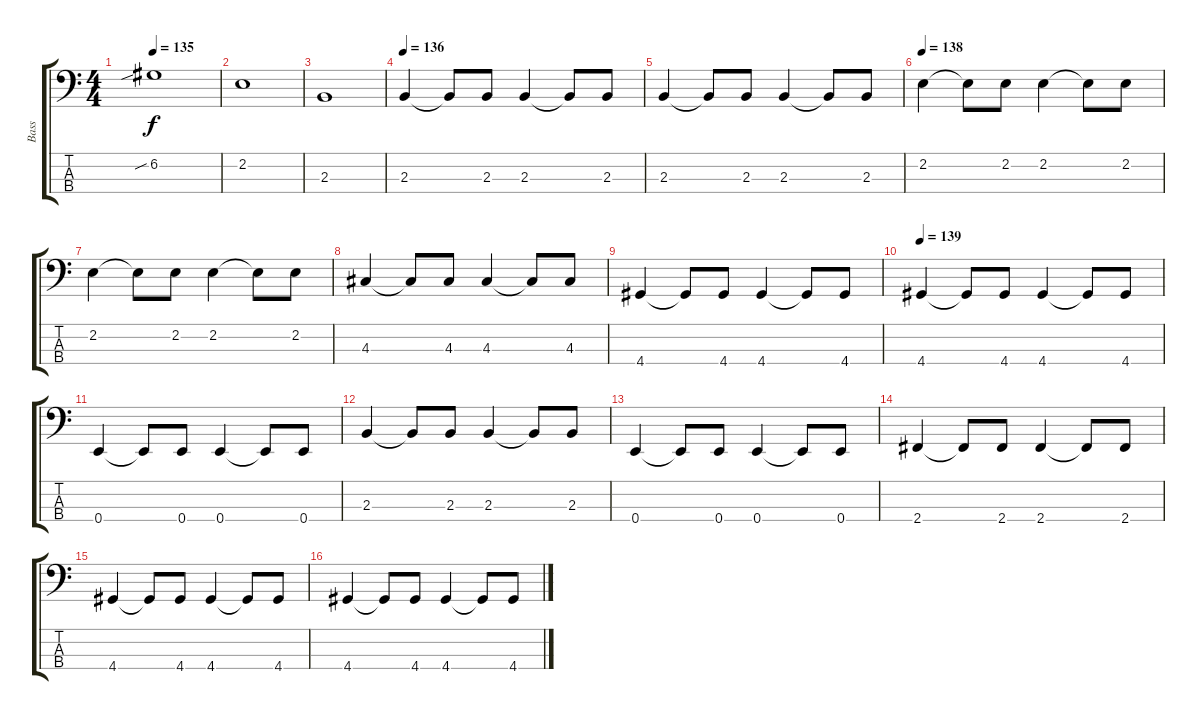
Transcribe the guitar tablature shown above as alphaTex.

\track ("Bass" "Bass") {instrument electricbassfinger}
\staff {score tabs}
\tuning (G2 D2 A1 E1) {hide}
\ts (4 4)
\tempo 135
\clef f4
\ks c
6.2{sib}.1{dy f} |
2.2.1 |
2.3.1 |
\tempo 136
2.3.4 2.3{t}.8 2.3.8 2.3.4 2.3{t}.8 2.3.8 |
2.3.4 2.3{t}.8 2.3.8 2.3.4 2.3{t}.8 2.3.8 |
\tempo 138
2.2.4 2.2{t}.8 2.2.8 2.2.4 2.2{t}.8 2.2.8 |
2.2.4 2.2{t}.8 2.2.8 2.2.4 2.2{t}.8 2.2.8 |
4.3.4 4.3{t}.8 4.3.8 4.3.4 4.3{t}.8 4.3.8 |
4.4.4 4.4{t}.8 4.4.8 4.4.4 4.4{t}.8 4.4.8 |
\tempo 139
4.4.4 4.4{t}.8 4.4.8 4.4.4 4.4{t}.8 4.4.8 |
0.4.4 0.4{t}.8 0.4.8 0.4.4 0.4{t}.8 0.4.8 |
2.3.4 2.3{t}.8 2.3.8 2.3.4 2.3{t}.8 2.3.8 |
0.4.4 0.4{t}.8 0.4.8 0.4.4 0.4{t}.8 0.4.8 |
2.4.4 2.4{t}.8 2.4.8 2.4.4 2.4{t}.8 2.4.8 |
4.4.4 4.4{t}.8 4.4.8 4.4.4 4.4{t}.8 4.4.8 |
4.4.4 4.4{t}.8 4.4.8 4.4.4 4.4{t}.8 4.4.8
